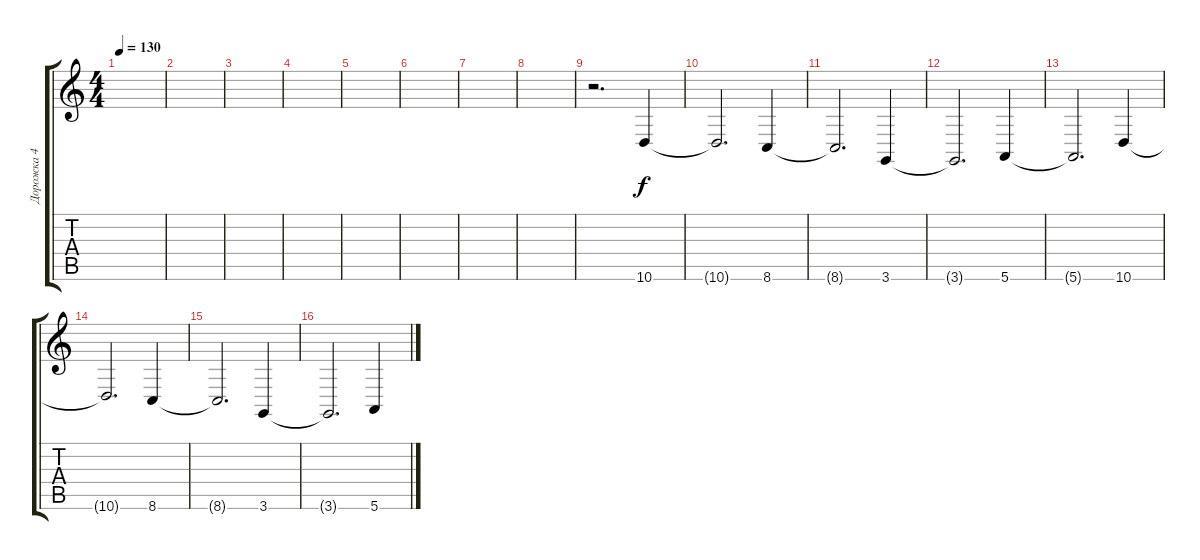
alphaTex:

\track ("Дорожка 4" "Дорожка 4") {instrument lead2sawtooth}
\staff {score tabs}
\tuning (E4 B3 G3 D3 A2 E2) {hide}
\ts (4 4)
\tempo 130
\clef g2
\ks c
|
|
|
|
|
|
|
|
r.2{d} 10.6.4 |
10.6{t}.2{d} 8.6.4 |
8.6{t}.2{d} 3.6.4 |
3.6{t}.2{d} 5.6.4 |
5.6{t}.2{d} 10.6.4 |
10.6{t}.2{d} 8.6.4 |
8.6{t}.2{d} 3.6.4 |
3.6{t}.2{d} 5.6.4
